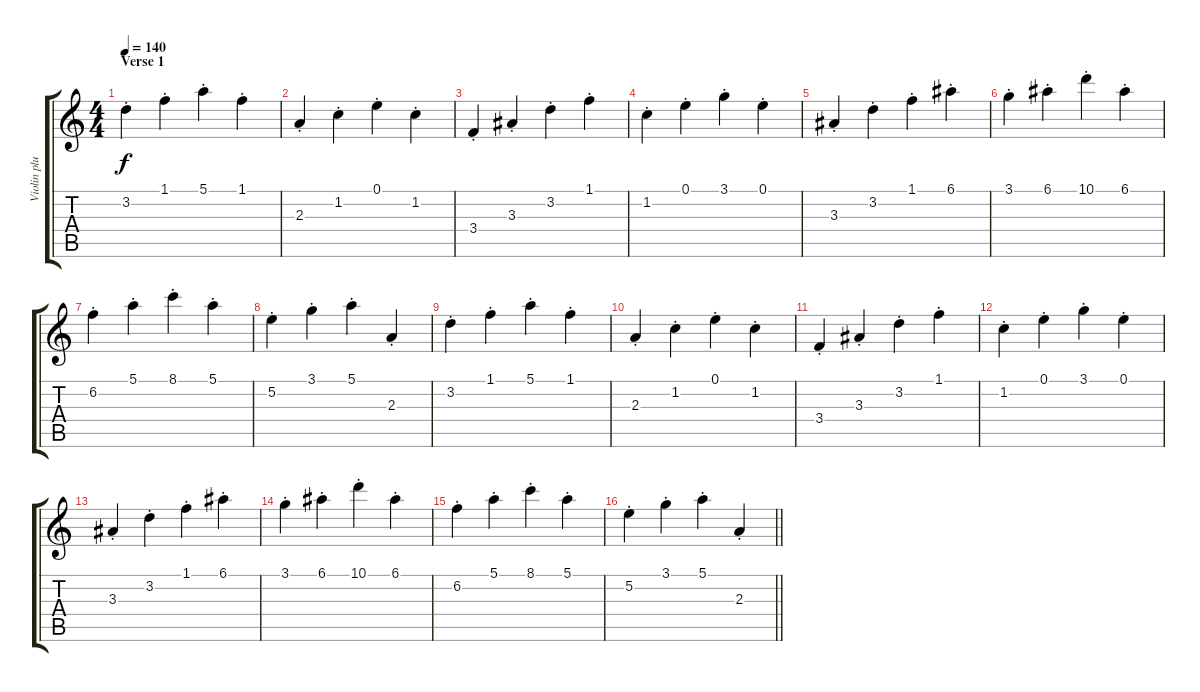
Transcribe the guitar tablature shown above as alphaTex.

\track ("Violin plucking" "Violin plu") {instrument electricguitarjazz}
\staff {score tabs}
\tuning (E4 B3 G3 D3 A2 E2) {hide}
\ts (4 4)
\section ("" "Verse 1")
\tempo 140
\clef g2
\ks c
3.2{st}.4{dy f} 1.1{st}.4 5.1{st}.4 1.1{st}.4 |
2.3{st}.4 1.2{st}.4 0.1{st}.4 1.2{st}.4 |
3.4{st}.4 3.3{st}.4 3.2{st}.4 1.1{st}.4 |
1.2{st}.4 0.1{st}.4 3.1{st}.4 0.1{st}.4 |
3.3{st}.4 3.2{st}.4 1.1{st}.4 6.1{st}.4 |
3.1{st}.4 6.1{st}.4 10.1{st}.4 6.1{st}.4 |
6.2{st}.4 5.1{st}.4 8.1{st}.4 5.1{st}.4 |
5.2{st}.4 3.1{st}.4 5.1{st}.4 2.3{st}.4 |
3.2{st}.4 1.1{st}.4 5.1{st}.4 1.1{st}.4 |
2.3{st}.4 1.2{st}.4 0.1{st}.4 1.2{st}.4 |
3.4{st}.4 3.3{st}.4 3.2{st}.4 1.1{st}.4 |
1.2{st}.4 0.1{st}.4 3.1{st}.4 0.1{st}.4 |
3.3{st}.4 3.2{st}.4 1.1{st}.4 6.1{st}.4 |
3.1{st}.4 6.1{st}.4 10.1{st}.4 6.1{st}.4 |
6.2{st}.4 5.1{st}.4 8.1{st}.4 5.1{st}.4 |
\barLineRight lightlight
5.2{st}.4 3.1{st}.4 5.1{st}.4 2.3{st}.4
